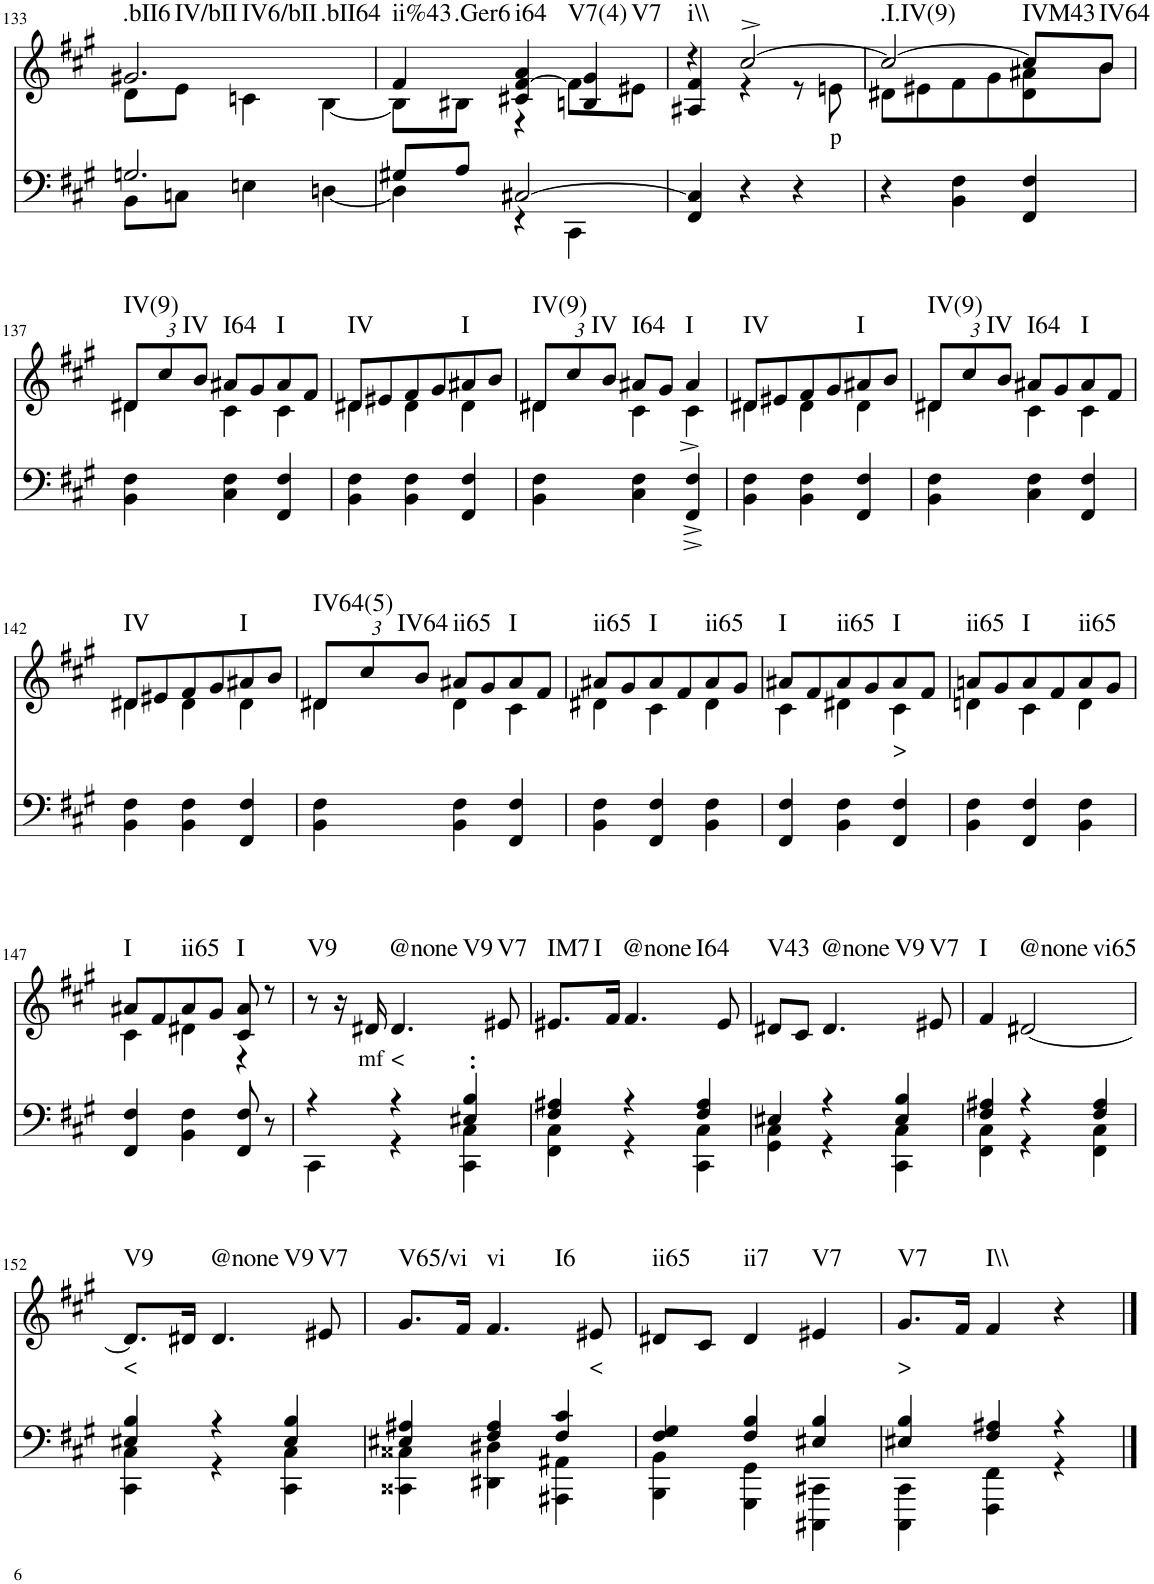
**kern	**kern	**text	**harte
*part2	*part1	*part1	*part1
*staff2	*staff1	*staff1	*
*I"Piano	*I"Piano	*	*
*I'Pno	*I'Pno	*	*
!!LO:PB:g=z
*clefF4	*clefG2	*	*
*k[f#c#g#]	*k[f#c#g#]	*	*
*M3/4	*M3/4	*	*
=133	=133	=133	=133
*^	*^	*	*
!	!	!	!	!	!LO:H:n=1:kt=.bII6
!	!	!	!	!	!LO:H:n=2:kt=IV/bII
!	!	!	!	!	!LO:H:n=3:kt=IV6/bII
!	!	!	!	!	!LO:H:n=4:kt=.bII64
2.Gn/	8BB\L	2.g#X/	8d\L	.	N N N N
.	8Cn\J	.	8e\J	.	.
.	4En\	.	4cn\	.	.
.	[4Dn\	.	[4B\	.	.
=134	=134	=134	=134	=134	=134
!	!	!	!	!	!LO:H:n=1:kt=ii%43
!	!	!	!	!	!LO:H:n=2:kt=.Ger6
8G#X/L	4D\]	4f#/	8B\L]	.	N N
8A/J	.	.	8B#X\J	.	.
!	!	!	!	!	!LO:H:kt=i64
[2C#X/	4r	4c#X/ [4f#/ 4a/	4r	.	N
!	!	!	!	!	!LO:H:n=1:kt=V7(4)
!	!	!	!	!	!LO:H:n=2:kt=V7
.	4CC#\	4Bn/ 4g#/	8f#\L]	.	N N
.	.	.	8e#X\J	.	.
*v	*v	*	*	*	*
=135	=135	=135	=135	=135
!	!	!	!	!LO:H:kt=i\\
4FF#/ 4C#/]	4r	4A#X/ 4f#/	.	N
4r	[2cc#^/	4r	.	.
4r	.	8r	.	.
!	!	!	!LO:LY:b	!
.	.	8en\	p	.
=136	=136	=136	=136	=136
!	!	!	!	!LO:H:kt=.I.IV(9)
4r	2cc#/_	8d#X\L	.	N
.	.	8e#X\	.	.
4BB\ 4F#\	.	8f#\	.	.
.	.	8g#\	.	.
!	!	!	!	!LO:H:kt=IVM43
4FF#/ 4F#/	8cc#/L]	8d#\ 8a#X\	.	N
!	!	!	!	!LO:H:kt=IV64
.	8b/J	8b\J	.	N
!!LO:LB:g=z	!!
=137	=137	=137	=137	=137
*	*Xbrackettup	*	*	*
!	!	!	!	!LO:H:kt=IV(9)
4BB\ 4F#\	12d#X/L	4d#\	.	N
!	!	!	!	!LO:H:kt=IV
.	12cc#/	.	.	N
.	12b/J	.	.	.
!	!	!	!	!LO:H:kt=I64
4C#\ 4F#\	8a#X/L	4c#\	.	N
.	8g#/	.	.	.
!	!	!	!	!LO:H:kt=I
4FF#/ 4F#/	8a#/	4c#\	.	N
.	8f#/J	.	.	.
=138	=138	=138	=138	=138
!	!	!	!	!LO:H:kt=IV
4BB\ 4F#\	8d#X/L	4d#\	.	N
.	8e#X/	.	.	.
4BB\ 4F#\	8f#/	4d#\	.	.
.	8g#/	.	.	.
!	!	!	!	!LO:H:kt=I
4FF#/ 4F#/	8a#X/	4d#\	.	N
.	8b/J	.	.	.
=139	=139	=139	=139	=139
!	!	!	!	!LO:H:kt=IV(9)
4BB\ 4F#\	12d#X/L	4d#\	.	N
!	!	!	!	!LO:H:kt=IV
.	12cc#/	.	.	N
.	12b/J	.	.	.
!	!	!	!	!LO:H:kt=I64
4C#\ 4F#\	8a#X/L	4c#\	.	N
.	8g#/J	.	.	.
!	!	!	!	!LO:H:kt=I
4FF#/^ 4F#/^	4a#/	4c#^\	.	N
=140	=140	=140	=140	=140
!	!	!	!	!LO:H:kt=IV
4BB\ 4F#\	8d#X/L	4d#\	.	N
.	8e#X/	.	.	.
4BB\ 4F#\	8f#/	4d#\	.	.
.	8g#/	.	.	.
!	!	!	!	!LO:H:kt=I
4FF#/ 4F#/	8a#X/	4d#\	.	N
.	8b/J	.	.	.
=141	=141	=141	=141	=141
!	!	!	!	!LO:H:kt=IV(9)
4BB\ 4F#\	12d#X/L	4d#\	.	N
!	!	!	!	!LO:H:kt=IV
.	12cc#/	.	.	N
.	12b/J	.	.	.
!	!	!	!	!LO:H:kt=I64
4C#\ 4F#\	8a#X/L	4c#\	.	N
.	8g#/	.	.	.
!	!	!	!	!LO:H:kt=I
4FF#/ 4F#/	8a#/	4c#\	.	N
.	8f#/J	.	.	.
!!LO:LB:g=z	!!
=142	=142	=142	=142	=142
!	!	!	!	!LO:H:kt=IV
4BB\ 4F#\	8d#X/L	4d#\	.	N
.	8e#X/	.	.	.
4BB\ 4F#\	8f#/	4d#\	.	.
.	8g#/	.	.	.
!	!	!	!	!LO:H:kt=I
4FF#/ 4F#/	8a#X/	4d#\	.	N
.	8b/J	.	.	.
=143	=143	=143	=143	=143
!	!	!	!	!LO:H:kt=IV64(5)
4BB\ 4F#\	12d#X/L	4d#\	.	N
!	!	!	!	!LO:H:kt=IV64
.	12cc#/	.	.	N
.	12b/J	.	.	.
!	!	!	!	!LO:H:kt=ii65
4BB\ 4F#\	8a#X/L	4d#\	.	N
.	8g#/	.	.	.
!	!	!	!	!LO:H:kt=I
4FF#/ 4F#/	8a#/	4c#\	.	N
.	8f#/J	.	.	.
=144	=144	=144	=144	=144
!	!	!	!	!LO:H:kt=ii65
4BB\ 4F#\	8a#X/L	4d#X\	.	N
.	8g#/	.	.	.
!	!	!	!	!LO:H:kt=I
4FF#/ 4F#/	8a#/	4c#\	.	N
.	8f#/	.	.	.
!	!	!	!	!LO:H:kt=ii65
4BB\ 4F#\	8a#/	4d#\	.	N
.	8g#/J	.	.	.
=145	=145	=145	=145	=145
!	!	!	!	!LO:H:kt=I
4FF#/ 4F#/	8a#X/L	4c#\	.	N
.	8f#/	.	.	.
!	!	!	!	!LO:H:kt=ii65
4BB\ 4F#\	8a#/	4d#X\	.	N
.	8g#/	.	.	.
!	!	!	!LO:LY:b	!LO:H:kt=I
4FF#/ 4F#/	8a#/	4c#\	>	N
.	8f#/J	.	.	.
=146	=146	=146	=146	=146
!	!	!	!	!LO:H:kt=ii65
4BB\ 4F#\	8an/L	4dn\	.	N
.	8g#/	.	.	.
!	!	!	!	!LO:H:kt=I
4FF#/ 4F#/	8a/	4c#\	.	N
.	8f#/	.	.	.
!	!	!	!	!LO:H:kt=ii65
4BB\ 4F#\	8a/	4d\	.	N
.	8g#/J	.	.	.
!!LO:LB:g=z	!!
=147	=147	=147	=147	=147
!	!	!	!	!LO:H:kt=I
4FF#/ 4F#/	8a#X/L	4c#\	.	N
.	8f#/	.	.	.
!	!	!	!	!LO:H:kt=ii65
4BB\ 4F#\	8a#/	4d#X\	.	N
.	8g#/J	.	.	.
!	!	!	!	!LO:H:kt=I
8FF#/ 8F#/	8c#/ 8a#/	4r	.	N
8r	8r	.	.	.
*	*v	*v	*	*
=148	=148	=148	=148
*^	*	*	*
!	!	!	!	!LO:H:kt=V9
4r	4CC#\	8r	.	N
.	.	16r	.	.
!	!	!	!LO:LY:b	!
.	.	16d#X/	mf	.
!	!	!	!LO:LY:b	!LO:H:n=1:kt=@none
!	!	!	!	!LO:H:n=2:kt=V9
4r	4r	4.d#/	<	N N
4E#X/' 4B/'	4CC#\ 4C#\	.	.	.
!	!	!	!	!LO:H:kt=V7
.	.	8e#X/	.	N
=149	=149	=149	=149	=149
!	!	!	!	!LO:H:n=1:kt=IM7
!	!	!	!	!LO:H:n=2:kt=I
4F#/ 4A#X/	4FF#\ 4C#\	8.e#X/L	.	N N
.	.	16f#/Jk	.	.
!	!	!	!	!LO:H:n=1:kt=@none
!	!	!	!	!LO:H:n=2:kt=I64
4r	4r	4.f#/	.	N N
4F#/ 4A#/	4CC#\ 4C#\	.	.	.
.	.	8e#/	.	.
=150	=150	=150	=150	=150
!	!	!	!	!LO:H:kt=V43
4E#X/	4GG#\ 4C#\	8d#X/L	.	N
.	.	8c#/J	.	.
!	!	!	!	!LO:H:n=1:kt=@none
!	!	!	!	!LO:H:n=2:kt=V9
4r	4r	4.d#/	.	N N
4E#/ 4B/	4CC#\ 4C#\	.	.	.
!	!	!	!	!LO:H:kt=V7
.	.	8e#X/	.	N
=151	=151	=151	=151	=151
!	!	!	!	!LO:H:kt=I
4F#/ 4A#X/	4FF#\ 4C#\	4f#/	.	N
!	!	!	!	!LO:H:n=1:kt=@none
!	!	!	!	!LO:H:n=2:kt=vi65
4r	4r	[2d#X/	.	N N
4F#/ 4A#/	4FF#\ 4C#\	.	.	.
!!LO:LB:g=z
=152	=152	=152	=152	=152
!	!	!	!LO:LY:b	!LO:H:kt=V9
4E#X/ 4B/	4CC#\ 4C#\	8.d#/L]	<	N
.	.	16d#X/Jk	.	.
!	!	!	!	!LO:H:n=1:kt=@none
!	!	!	!	!LO:H:n=2:kt=V9
4r	4r	4.d#/	.	N N
4E#/ 4B/	4CC#\ 4C#\	.	.	.
!	!	!	!	!LO:H:kt=V7
.	.	8e#X/	.	N
=153	=153	=153	=153	=153
!	!	!	!	!LO:H:kt=V65/vi
4E#X/ 4A#X/	4CC##X\ 4C##X\	8.g#/L	.	N
.	.	16f#/Jk	.	.
!	!	!	!	!LO:H:n=1:kt=vi
!	!	!	!	!LO:H:n=2:kt=I6
4F#/ 4A#/	4DD#X\ 4D#X\	4.f#/	.	N N
4F#/ 4c#/	4AAA#X\ 4AA#X\	.	.	.
!	!	!	!LO:LY:b	!
.	.	8e#X/	<	.
=154	=154	=154	=154	=154
!	!	!	!	!LO:H:kt=ii65
4F#/ 4G#/	4BBB\ 4BB\	8d#X/L	.	N
.	.	8c#/J	.	.
!	!	!	!	!LO:H:kt=ii7
4F#/ 4B/	4GGG#\ 4GG#\	4d#/	.	N
!	!	!	!	!LO:H:kt=V7
4E#X/ 4B/	4CCC#X\ 4CC#X\	4e#X/	.	N
=155	=155	=155	=155	=155
!	!	!	!LO:LY:b	!LO:H:kt=V7
4E#X/ 4B/	4CCC#\ 4CC#\	8.g#/L	>	N
.	.	16f#/Jk	.	.
!	!	!	!	!LO:H:kt=I\\
4F#/ 4A#X/	4FFF#\ 4FF#\	4f#/	.	N
4r	4r	4r	.	.
*v	*v	*	*	*
==	==	==	==
*-	*-	*-	*-
